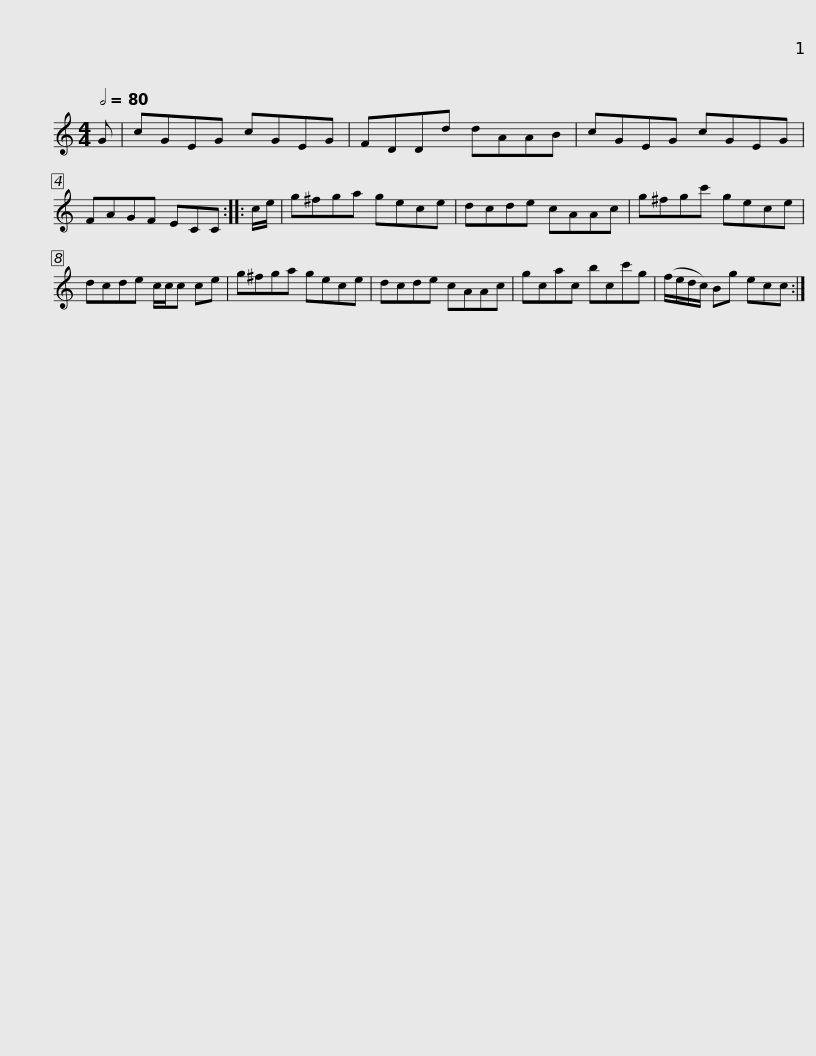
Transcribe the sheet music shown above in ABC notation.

X:1
L:1/8
Q:1/2=80
M:4/4
I:linebreak $
K:C
V:1 treble
V:1
 G | cGEG cGEG | FDDd dAAB | cGEG cGEG | FAGF ECC ::$ %5
 c/e/ | g^fga gece | dcde cAAc | g^fgc' gece | dcde c/c/c ce |$ %10
 g^fga gece | dcde cAAc | gcac bcc'g | (f/e/d/c/) Bg ecc :| %14
